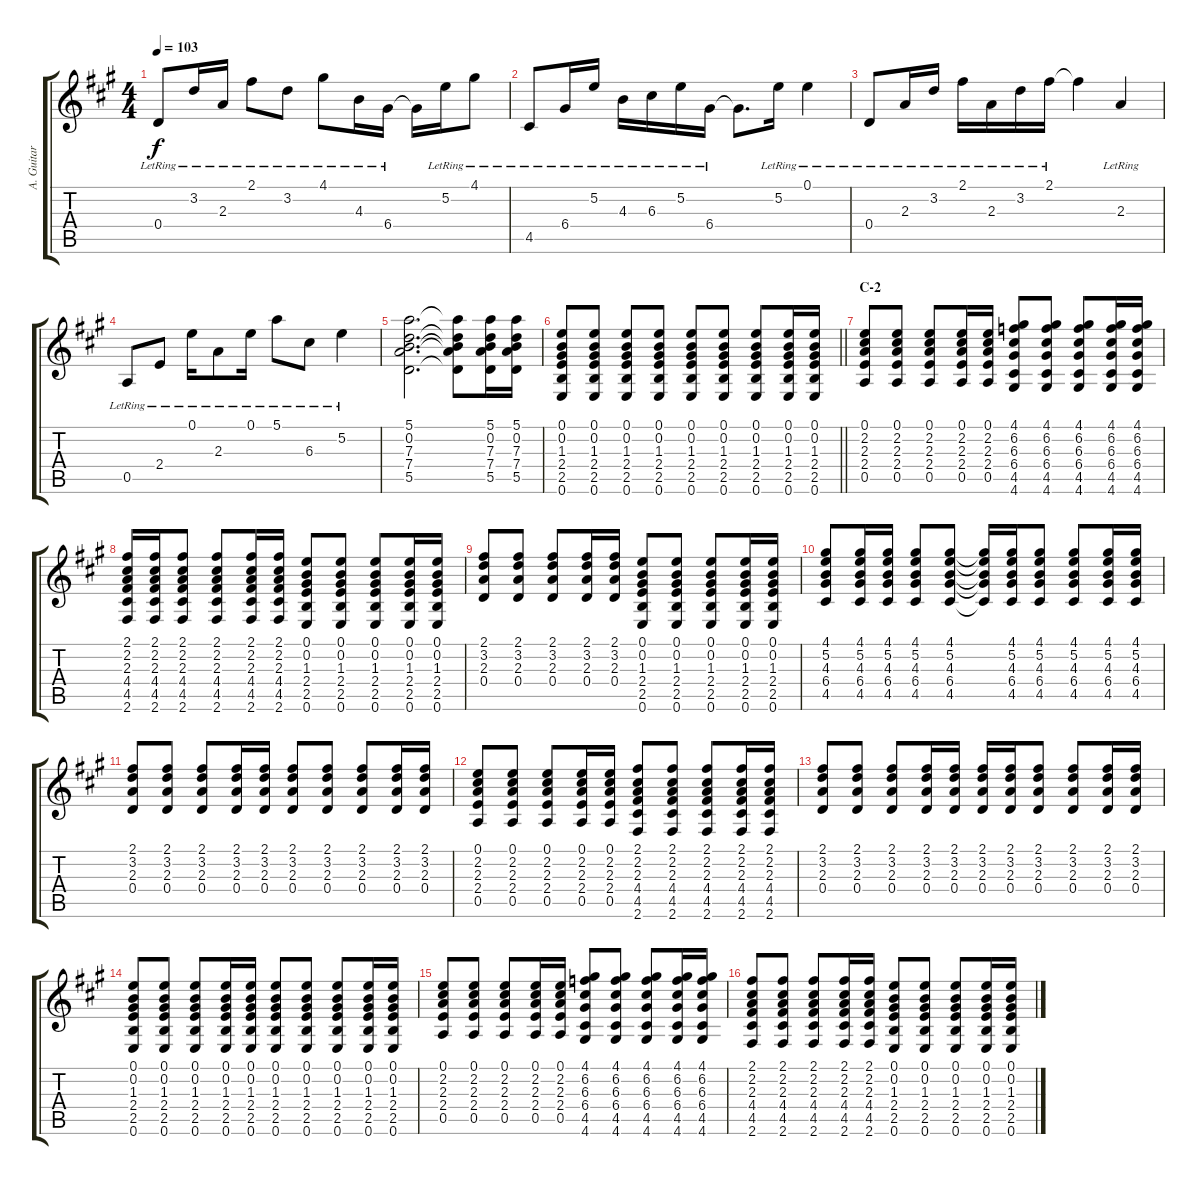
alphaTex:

\track ("A. Guitar" "A. Guitar") {instrument acousticguitarsteel}
\staff {score tabs}
\tuning (E4 B3 G3 D3 A2 E2) {hide}
\ts (4 4)
\tempo 103
\clef g2
\ks a
0.4{lr}.8{dy f} 3.2{lr}.16 2.3{lr}.16 2.1{lr}.8 3.2{lr}.8 4.1{lr}.8 4.3{lr}.16 6.4{lr}.16 6.4{t}.16 5.2{lr}.16 4.1{lr}.8 |
4.5{lr}.8 6.4{lr}.16 5.2{lr}.16 4.3{lr}.16 6.3{lr}.16 5.2{lr}.16 6.4{lr}.16 6.4{t}.8{d} 5.2{lr}.16 0.1{lr}.4 |
0.4{lr}.8 2.3{lr}.16 3.2{lr}.16 2.1{lr}.16 2.3{lr}.16 3.2{lr}.16 2.1{lr}.16 2.1{t}.4 2.3{lr}.4 |
0.5{lr}.8 2.4{lr}.8 0.1{lr}.16 2.3{lr}.8 0.1{lr}.16 5.1{lr}.8 6.3{lr}.8 5.2{lr}.4 |
(5.1 0.2 7.3 7.4 5.5).2{d} (5.1{t} 0.2{t} 7.3{t} 7.4{t} 5.5{t}).8 (5.1 0.2 7.3 7.4 5.5).16 (5.1 0.2 7.3 7.4 5.5).16 |
\barLineRight lightlight
(0.1 0.2 1.3 2.4 2.5 0.6).8 (0.1 0.2 1.3 2.4 2.5 0.6).8 (0.1 0.2 1.3 2.4 2.5 0.6).8 (0.1 0.2 1.3 2.4 2.5 0.6).8 (0.1 0.2 1.3 2.4 2.5 0.6).8 (0.1 0.2 1.3 2.4 2.5 0.6).8 (0.1 0.2 1.3 2.4 2.5 0.6).8 (0.1 0.2 1.3 2.4 2.5 0.6).16 (0.1 0.2 1.3 2.4 2.5 0.6).16 |
\section ("" "C-2")
(0.1 2.2 2.3 2.4 0.5).8 (0.1 2.2 2.3 2.4 0.5).8 (0.1 2.2 2.3 2.4 0.5).8 (0.1 2.2 2.3 2.4 0.5).16 (0.1 2.2 2.3 2.4 0.5).16 (4.1 6.2 6.3 6.4 4.5 4.6).8 (4.1 6.2 6.3 6.4 4.5 4.6).8 (4.1 6.2 6.3 6.4 4.5 4.6).8 (4.1 6.2 6.3 6.4 4.5 4.6).16 (4.1 6.2 6.3 6.4 4.5 4.6).16 |
(2.1 2.2 2.3 4.4 4.5 2.6).16 (2.1 2.2 2.3 4.4 4.5 2.6).16 (2.1 2.2 2.3 4.4 4.5 2.6).8 (2.1 2.2 2.3 4.4 4.5 2.6).8 (2.1 2.2 2.3 4.4 4.5 2.6).16 (2.1 2.2 2.3 4.4 4.5 2.6).16 (0.1 0.2 1.3 2.4 2.5 0.6).8 (0.1 0.2 1.3 2.4 2.5 0.6).8 (0.1 0.2 1.3 2.4 2.5 0.6).8 (0.1 0.2 1.3 2.4 2.5 0.6).16 (0.1 0.2 1.3 2.4 2.5 0.6).16 |
(2.1 3.2 2.3 0.4).8 (2.1 3.2 2.3 0.4).8 (2.1 3.2 2.3 0.4).8 (2.1 3.2 2.3 0.4).16 (2.1 3.2 2.3 0.4).16 (0.1 0.2 1.3 2.4 2.5 0.6).8 (0.1 0.2 1.3 2.4 2.5 0.6).8 (0.1 0.2 1.3 2.4 2.5 0.6).8 (0.1 0.2 1.3 2.4 2.5 0.6).16 (0.1 0.2 1.3 2.4 2.5 0.6).16 |
(4.1 5.2 4.3 6.4 4.5).8 (4.1 5.2 4.3 6.4 4.5).16 (4.1 5.2 4.3 6.4 4.5).16 (4.1 5.2 4.3 6.4 4.5).8 (4.1 5.2 4.3 6.4 4.5).8 (4.1{t} 5.2{t} 4.3{t} 6.4{t} 4.5{t}).16 (4.1 5.2 4.3 6.4 4.5).16 (4.1 5.2 4.3 6.4 4.5).8 (4.1 5.2 4.3 6.4 4.5).8 (4.1 5.2 4.3 6.4 4.5).16 (4.1 5.2 4.3 6.4 4.5).16 |
(2.1 3.2 2.3 0.4).8 (2.1 3.2 2.3 0.4).8 (2.1 3.2 2.3 0.4).8 (2.1 3.2 2.3 0.4).16 (2.1 3.2 2.3 0.4).16 (2.1 3.2 2.3 0.4).8 (2.1 3.2 2.3 0.4).8 (2.1 3.2 2.3 0.4).8 (2.1 3.2 2.3 0.4).16 (2.1 3.2 2.3 0.4).16 |
(0.1 2.2 2.3 2.4 0.5).8 (0.1 2.2 2.3 2.4 0.5).8 (0.1 2.2 2.3 2.4 0.5).8 (0.1 2.2 2.3 2.4 0.5).16 (0.1 2.2 2.3 2.4 0.5).16 (2.1 2.2 2.3 4.4 4.5 2.6).8 (2.1 2.2 2.3 4.4 4.5 2.6).8 (2.1 2.2 2.3 4.4 4.5 2.6).8 (2.1 2.2 2.3 4.4 4.5 2.6).16 (2.1 2.2 2.3 4.4 4.5 2.6).16 |
(2.1 3.2 2.3 0.4).8 (2.1 3.2 2.3 0.4).8 (2.1 3.2 2.3 0.4).8 (2.1 3.2 2.3 0.4).16 (2.1 3.2 2.3 0.4).16 (2.1 3.2 2.3 0.4).16 (2.1 3.2 2.3 0.4).16 (2.1 3.2 2.3 0.4).8 (2.1 3.2 2.3 0.4).8 (2.1 3.2 2.3 0.4).16 (2.1 3.2 2.3 0.4).16 |
(0.1 0.2 1.3 2.4 2.5 0.6).8 (0.1 0.2 1.3 2.4 2.5 0.6).8 (0.1 0.2 1.3 2.4 2.5 0.6).8 (0.1 0.2 1.3 2.4 2.5 0.6).16 (0.1 0.2 1.3 2.4 2.5 0.6).16 (0.1 0.2 1.3 2.4 2.5 0.6).8 (0.1 0.2 1.3 2.4 2.5 0.6).8 (0.1 0.2 1.3 2.4 2.5 0.6).8 (0.1 0.2 1.3 2.4 2.5 0.6).16 (0.1 0.2 1.3 2.4 2.5 0.6).16 |
(0.1 2.2 2.3 2.4 0.5).8 (0.1 2.2 2.3 2.4 0.5).8 (0.1 2.2 2.3 2.4 0.5).8 (0.1 2.2 2.3 2.4 0.5).16 (0.1 2.2 2.3 2.4 0.5).16 (4.1 6.2 6.3 6.4 4.5 4.6).8 (4.1 6.2 6.3 6.4 4.5 4.6).8 (4.1 6.2 6.3 6.4 4.5 4.6).8 (4.1 6.2 6.3 6.4 4.5 4.6).16 (4.1 6.2 6.3 6.4 4.5 4.6).16 |
(2.1 2.2 2.3 4.4 4.5 2.6).8 (2.1 2.2 2.3 4.4 4.5 2.6).8 (2.1 2.2 2.3 4.4 4.5 2.6).8 (2.1 2.2 2.3 4.4 4.5 2.6).16 (2.1 2.2 2.3 4.4 4.5 2.6).16 (0.1 0.2 1.3 2.4 2.5 0.6).8 (0.1 0.2 1.3 2.4 2.5 0.6).8 (0.1 0.2 1.3 2.4 2.5 0.6).8 (0.1 0.2 1.3 2.4 2.5 0.6).16 (0.1 0.2 1.3 2.4 2.5 0.6).16
